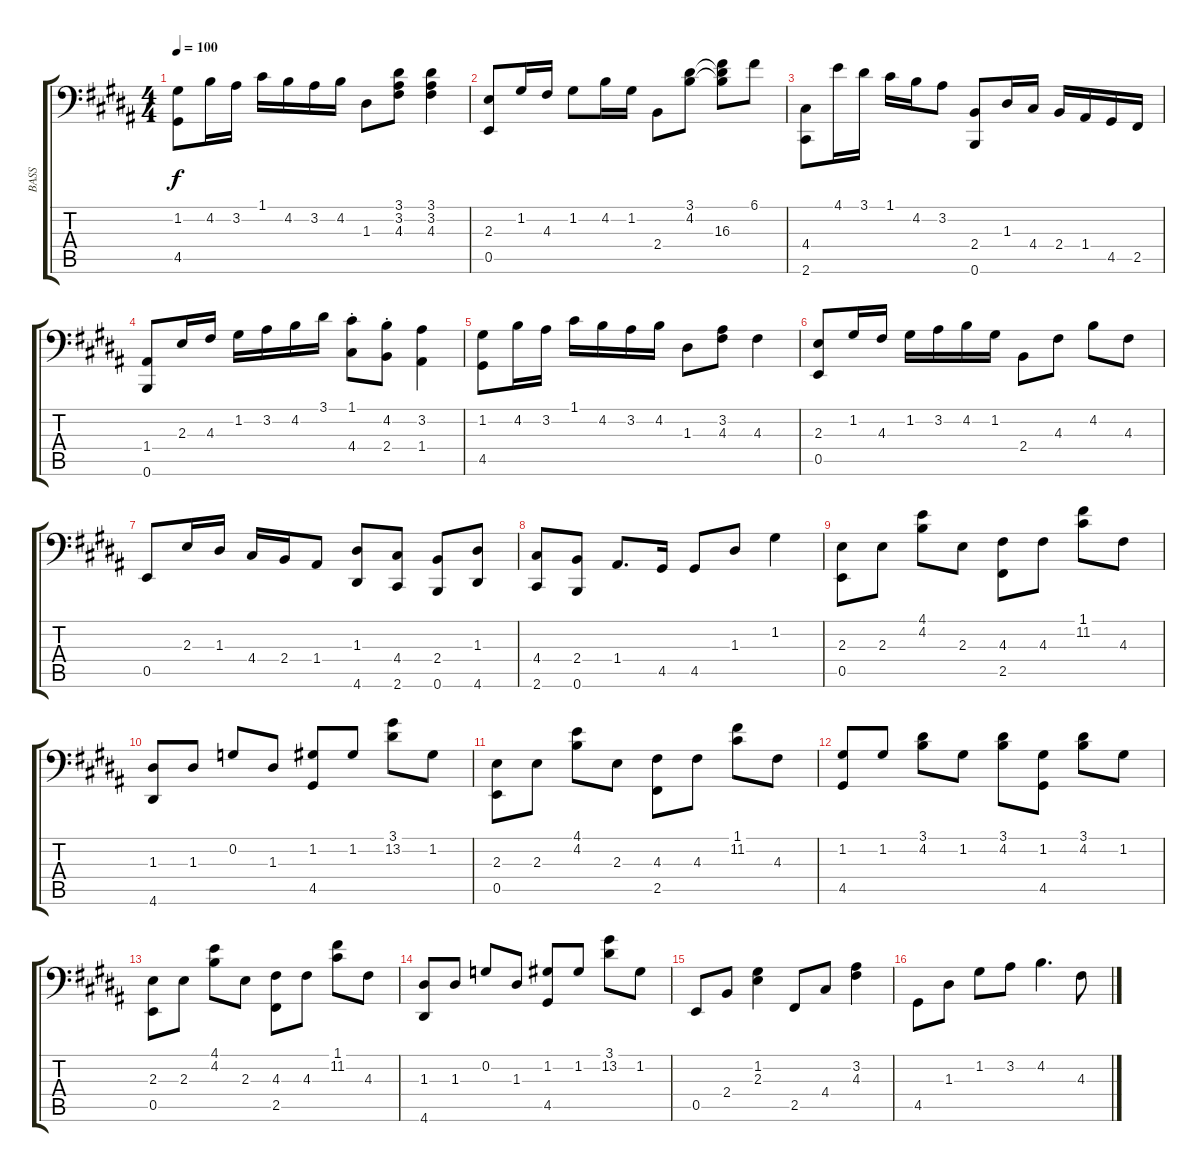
\track ("BASS" "BASS") {instrument electricbassfinger}
\staff {score tabs}
\tuning (C3 G2 D2 A1 E1 B0) {hide}
\ts (4 4)
\tempo 100
\clef f4
\ks b
(1.2 4.5).8{dy f} 4.2.16 3.2.16 1.1.16 4.2.16 3.2.16 4.2.16 1.3.8 (3.1 3.2 4.3).8 (3.1 3.2 4.3).4 |
(2.3 0.5).8 1.2.16 4.3.16 1.2.8 4.2.16 1.2.16 2.4.8 (3.1 4.2).8 (3.1{t} 4.2{t} 16.3).8 6.1.8 |
(4.4 2.6).8 4.1.16 3.1.16 1.1.16 4.2.16 3.2.8 (2.4 0.6).8 1.3.16 4.4.16 2.4.16 1.4.16 4.5.16 2.5.16 |
(1.4 0.6).8 2.3.16 4.3.16 1.2.16 3.2.16 4.2.16 3.1.16 (1.1{st} 4.4{st}).8 (4.2{st} 2.4{st}).8 (3.2 1.4).4 |
(1.2 4.5).8 4.2.16 3.2.16 1.1.16 4.2.16 3.2.16 4.2.16 1.3.8 (3.2 4.3).8 4.3.4 |
(2.3 0.5).8 1.2.16 4.3.16 1.2.16 3.2.16 4.2.16 1.2.16 2.4.8 4.3.8 4.2.8 4.3.8 |
0.5.8 2.3.16 1.3.16 4.4.16 2.4.16 1.4.8 (1.3 4.6).8 (4.4 2.6).8 (2.4 0.6).8 (1.3 4.6).8 |
(4.4 2.6).8 (2.4 0.6).8 1.4.8{d} 4.5.16 4.5.8 1.3.8 1.2.4 |
(2.3 0.5).8{beam Down} 2.3.8{beam Down} (4.1 4.2).8 2.3.8 (4.3 2.5).8{beam Down} 4.3.8{beam Down} (1.1 11.2).8 4.3.8 |
(1.3 4.6).8 1.3.8 0.2.8{beam Up} 1.3.8{beam Up} (1.2 4.5).8 1.2.8 (3.1 13.2).8 1.2.8 |
(2.3 0.5).8{beam Down} 2.3.8{beam Down} (4.1 4.2).8 2.3.8 (4.3 2.5).8{beam Down} 4.3.8{beam Down} (1.1 11.2).8 4.3.8 |
(1.2 4.5).8 1.2.8 (3.1 4.2).8 1.2.8 (3.1 4.2).8 (1.2 4.5).8 (3.1 4.2).8 1.2.8 |
(2.3 0.5).8{beam Down} 2.3.8{beam Down} (4.1 4.2).8 2.3.8 (4.3 2.5).8{beam Down} 4.3.8{beam Down} (1.1 11.2).8 4.3.8 |
(1.3 4.6).8 1.3.8 0.2.8{beam Up} 1.3.8{beam Up} (1.2 4.5).8 1.2.8 (3.1 13.2).8 1.2.8 |
0.5.8 2.4.8 (1.2 2.3).4 2.5.8 4.4.8 (3.2 4.3).4 |
4.5.8{beam Down} 1.3.8{beam Down} 1.2.8 3.2.8 4.2.4{d} 4.3.8
